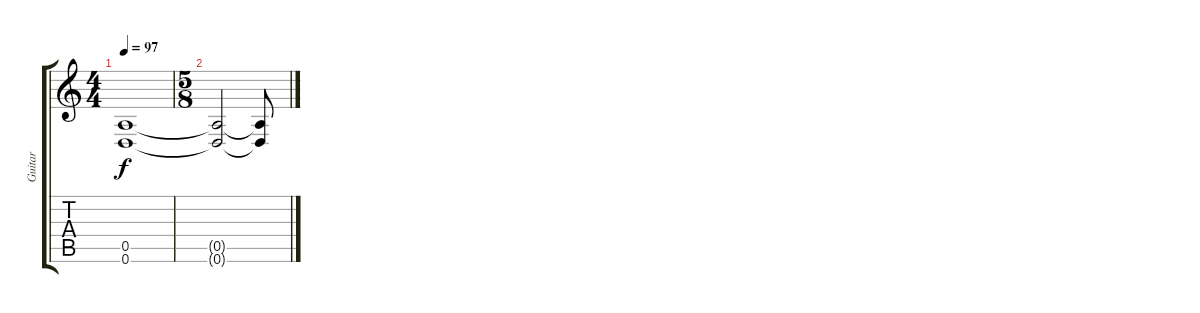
\track ("Guitar" "Guitar") {instrument acousticguitarsteel}
\staff {score tabs}
\tuning (E4 B3 G3 D3 A2 D2) {hide}
\ts (4 4)
\tempo 97
\clef g2
\ks c
(0.5{t} 0.6{t}).1{dy f} |
\ts (5 8)
(0.5{t} 0.6{t}).2 (0.5{t} 0.6{t}).8
